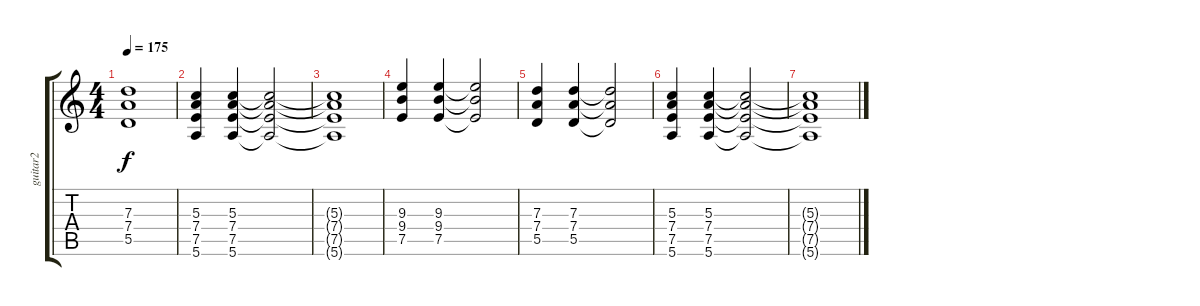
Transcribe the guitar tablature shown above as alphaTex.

\track ("guitar2" "guitar2") {instrument distortionguitar}
\staff {score tabs}
\tuning (E4 B3 G3 D3 A2 E2) {hide}
\ts (4 4)
\tempo 175
\clef g2
\ks c
(7.3{t} 7.4{t} 5.5{t}).1{dy f} |
(5.3 7.4 7.5 5.6).4 (5.3 7.4 7.5 5.6).4 (5.3{t} 7.4{t} 7.5{t} 5.6{t}).2 |
(5.3{t} 7.4{t} 7.5{t} 5.6{t}).1 |
(9.3 9.4 7.5).4 (9.3 9.4 7.5).4 (9.3{t} 9.4{t} 7.5{t}).2 |
(7.3 7.4 5.5).4 (7.3 7.4 5.5).4 (7.3{t} 7.4{t} 5.5{t}).2 |
(5.3 7.4 7.5 5.6).4 (5.3 7.4 7.5 5.6).4 (5.3{t} 7.4{t} 7.5{t} 5.6{t}).2 |
(5.3{t} 7.4{t} 7.5{t} 5.6{t}).1
